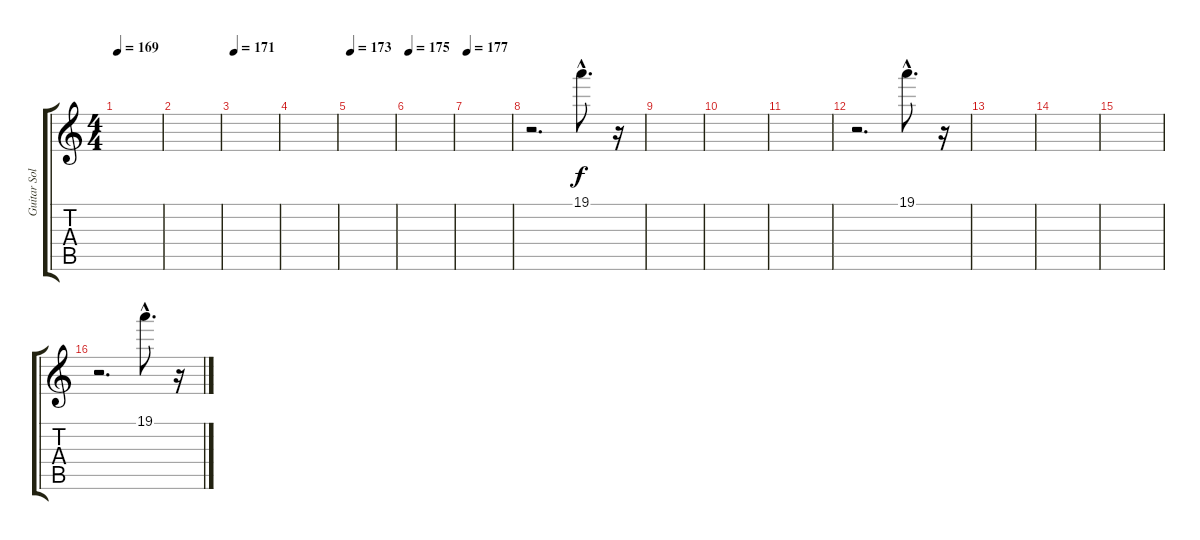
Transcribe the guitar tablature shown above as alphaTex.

\track ("Guitar Solo" "Guitar Sol") {instrument overdrivenguitar}
\staff {score tabs}
\tuning (D4 A3 F3 C3 G2 C2) {hide}
\ts (4 4)
\tempo 169
\clef g2
\ks c
|
|
\tempo 171
|
|
\tempo 173
|
\tempo 175
|
\tempo 177
|
r.2{d} 19.1{hac}.8{d volume 12 balance 13 instrument englishhorn} r.16 |
|
|
|
r.2{d} 19.1{hac}.8{d} r.16 |
|
|
|
r.2{d} 19.1{hac}.8{d} r.16
